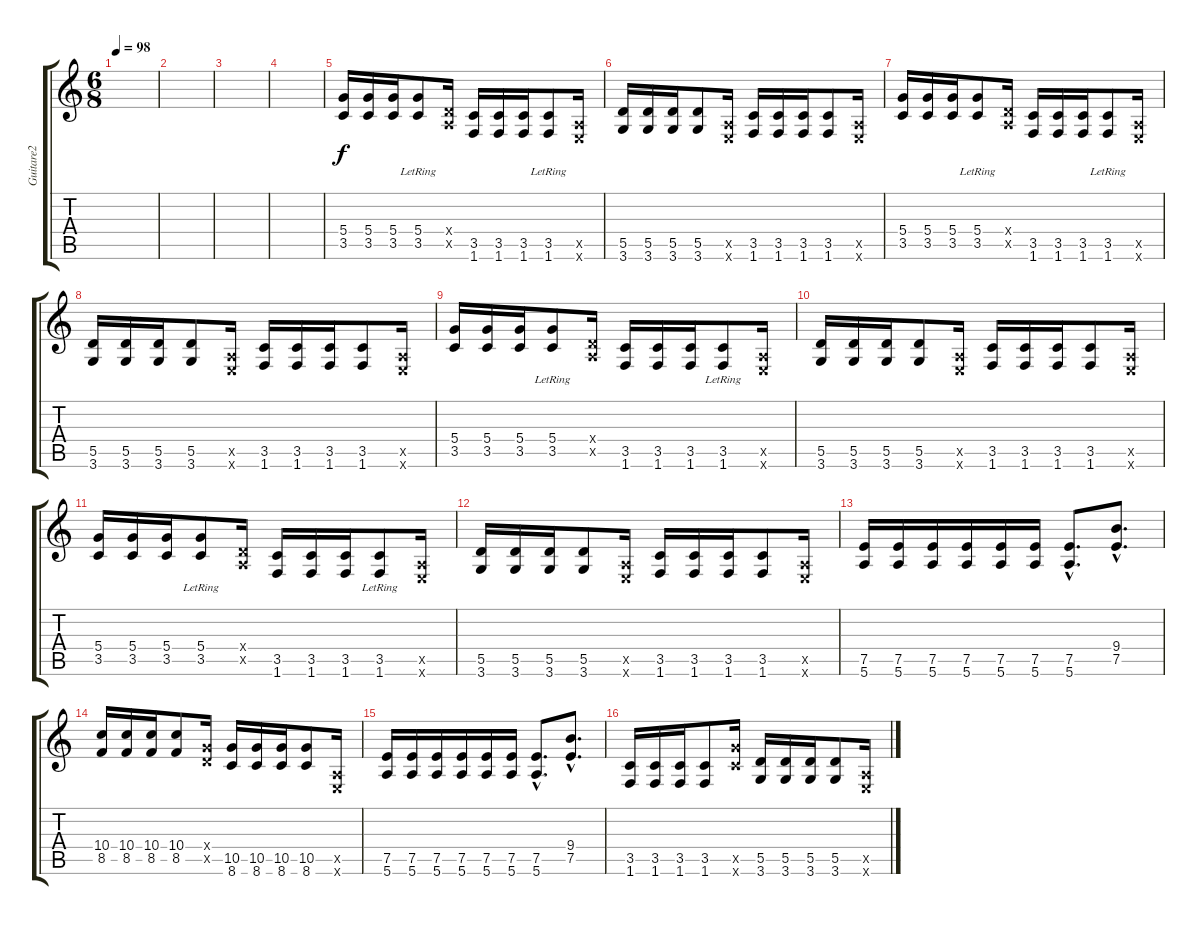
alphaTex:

\track ("Guitare2" "Guitare2") {instrument distortionguitar}
\staff {score tabs}
\tuning (E4 B3 G3 D3 A2 E2) {hide}
\ts (6 8)
\tempo 98
\clef g2
\ks c
|
|
|
|
(5.4 3.5).16 (5.4 3.5).16 (5.4 3.5).16 (5.4{lr} 3.5{lr}).8 (0.4{x} 0.5{x}).16 (3.5 1.6).16 (3.5 1.6).16 (3.5 1.6).16 (3.5{lr} 1.6{lr}).8 (0.5{x} 0.6{x}).16 |
(5.5 3.6).16 (5.5 3.6).16 (5.5 3.6).16 (5.5 3.6).8 (0.5{x} 0.6{x}).16 (3.5 1.6).16 (3.5 1.6).16 (3.5 1.6).16 (3.5 1.6).8 (0.5{x} 0.6{x}).16 |
(5.4 3.5).16 (5.4 3.5).16 (5.4 3.5).16 (5.4{lr} 3.5{lr}).8 (0.4{x} 0.5{x}).16 (3.5 1.6).16 (3.5 1.6).16 (3.5 1.6).16 (3.5{lr} 1.6{lr}).8 (0.5{x} 0.6{x}).16 |
(5.5 3.6).16 (5.5 3.6).16 (5.5 3.6).16 (5.5 3.6).8 (0.5{x} 0.6{x}).16 (3.5 1.6).16 (3.5 1.6).16 (3.5 1.6).16 (3.5 1.6).8 (0.5{x} 0.6{x}).16 |
(5.4 3.5).16 (5.4 3.5).16 (5.4 3.5).16 (5.4{lr} 3.5{lr}).8 (0.4{x} 0.5{x}).16 (3.5 1.6).16 (3.5 1.6).16 (3.5 1.6).16 (3.5{lr} 1.6{lr}).8 (0.5{x} 0.6{x}).16 |
(5.5 3.6).16 (5.5 3.6).16 (5.5 3.6).16 (5.5 3.6).8 (0.5{x} 0.6{x}).16 (3.5 1.6).16 (3.5 1.6).16 (3.5 1.6).16 (3.5 1.6).8 (0.5{x} 0.6{x}).16 |
(5.4 3.5).16 (5.4 3.5).16 (5.4 3.5).16 (5.4{lr} 3.5{lr}).8 (0.4{x} 0.5{x}).16 (3.5 1.6).16 (3.5 1.6).16 (3.5 1.6).16 (3.5{lr} 1.6{lr}).8 (0.5{x} 0.6{x}).16 |
(5.5 3.6).16 (5.5 3.6).16 (5.5 3.6).16 (5.5 3.6).8 (0.5{x} 0.6{x}).16 (3.5 1.6).16 (3.5 1.6).16 (3.5 1.6).16 (3.5 1.6).8 (0.5{x} 0.6{x}).16 |
(7.5 5.6).16 (7.5 5.6).16 (7.5 5.6).16 (7.5 5.6).16 (7.5 5.6).16 (7.5 5.6).16 (7.5{hac} 5.6{hac}).8{d} (9.4{hac} 7.5{hac}).8{d} |
(10.4 8.5).16 (10.4 8.5).16 (10.4 8.5).16 (10.4 8.5).8 (0.4{x} 10.5{x}).16 (10.5 8.6).16 (10.5 8.6).16 (10.5 8.6).16 (10.5 8.6).8 (0.5{x} 0.6{x}).16 |
(7.5 5.6).16 (7.5 5.6).16 (7.5 5.6).16 (7.5 5.6).16 (7.5 5.6).16 (7.5 5.6).16 (7.5{hac} 5.6{hac}).8{d} (9.4{hac} 7.5{hac}).8{d} |
(3.5 1.6).16 (3.5 1.6).16 (3.5 1.6).16 (3.5 1.6).8 (10.5{x} 8.6{x}).16 (5.5 3.6).16 (5.5 3.6).16 (5.5 3.6).16 (5.5 3.6).8 (0.5{x} 0.6{x}).16
